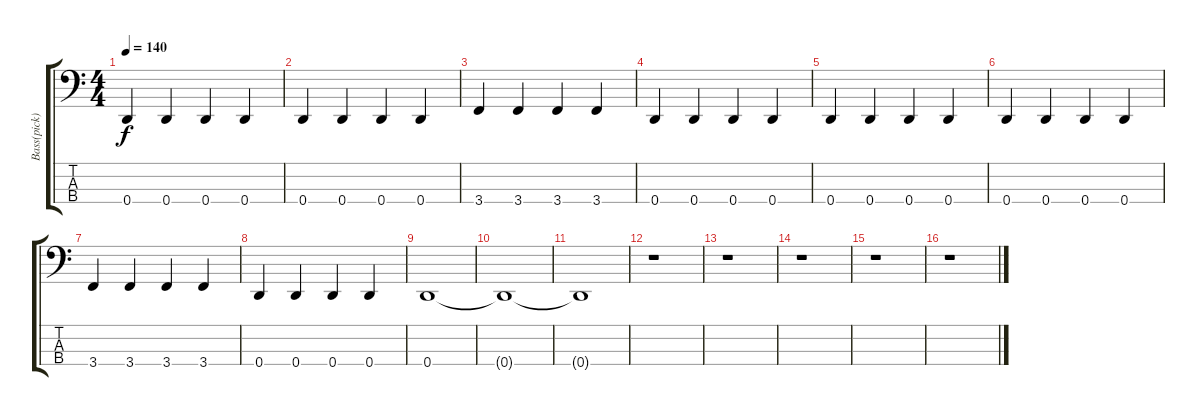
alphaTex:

\track ("Bass(pick)" "Bass(pick)") {instrument electricbasspick}
\staff {score tabs}
\tuning (G2 D2 A1 D1) {hide}
\ts (4 4)
\tempo 140
\clef f4
\ks c
0.4.4{dy f} 0.4.4 0.4.4 0.4.4 |
0.4.4 0.4.4 0.4.4 0.4.4 |
3.4.4 3.4.4 3.4.4 3.4.4 |
0.4.4 0.4.4 0.4.4 0.4.4 |
0.4.4 0.4.4 0.4.4 0.4.4 |
0.4.4 0.4.4 0.4.4 0.4.4 |
3.4.4 3.4.4 3.4.4 3.4.4 |
0.4.4 0.4.4 0.4.4 0.4.4 |
0.4.1 |
0.4{t}.1 |
0.4{t}.1 |
r.1 |
r.1 |
r.1 |
r.1 |
r.1
